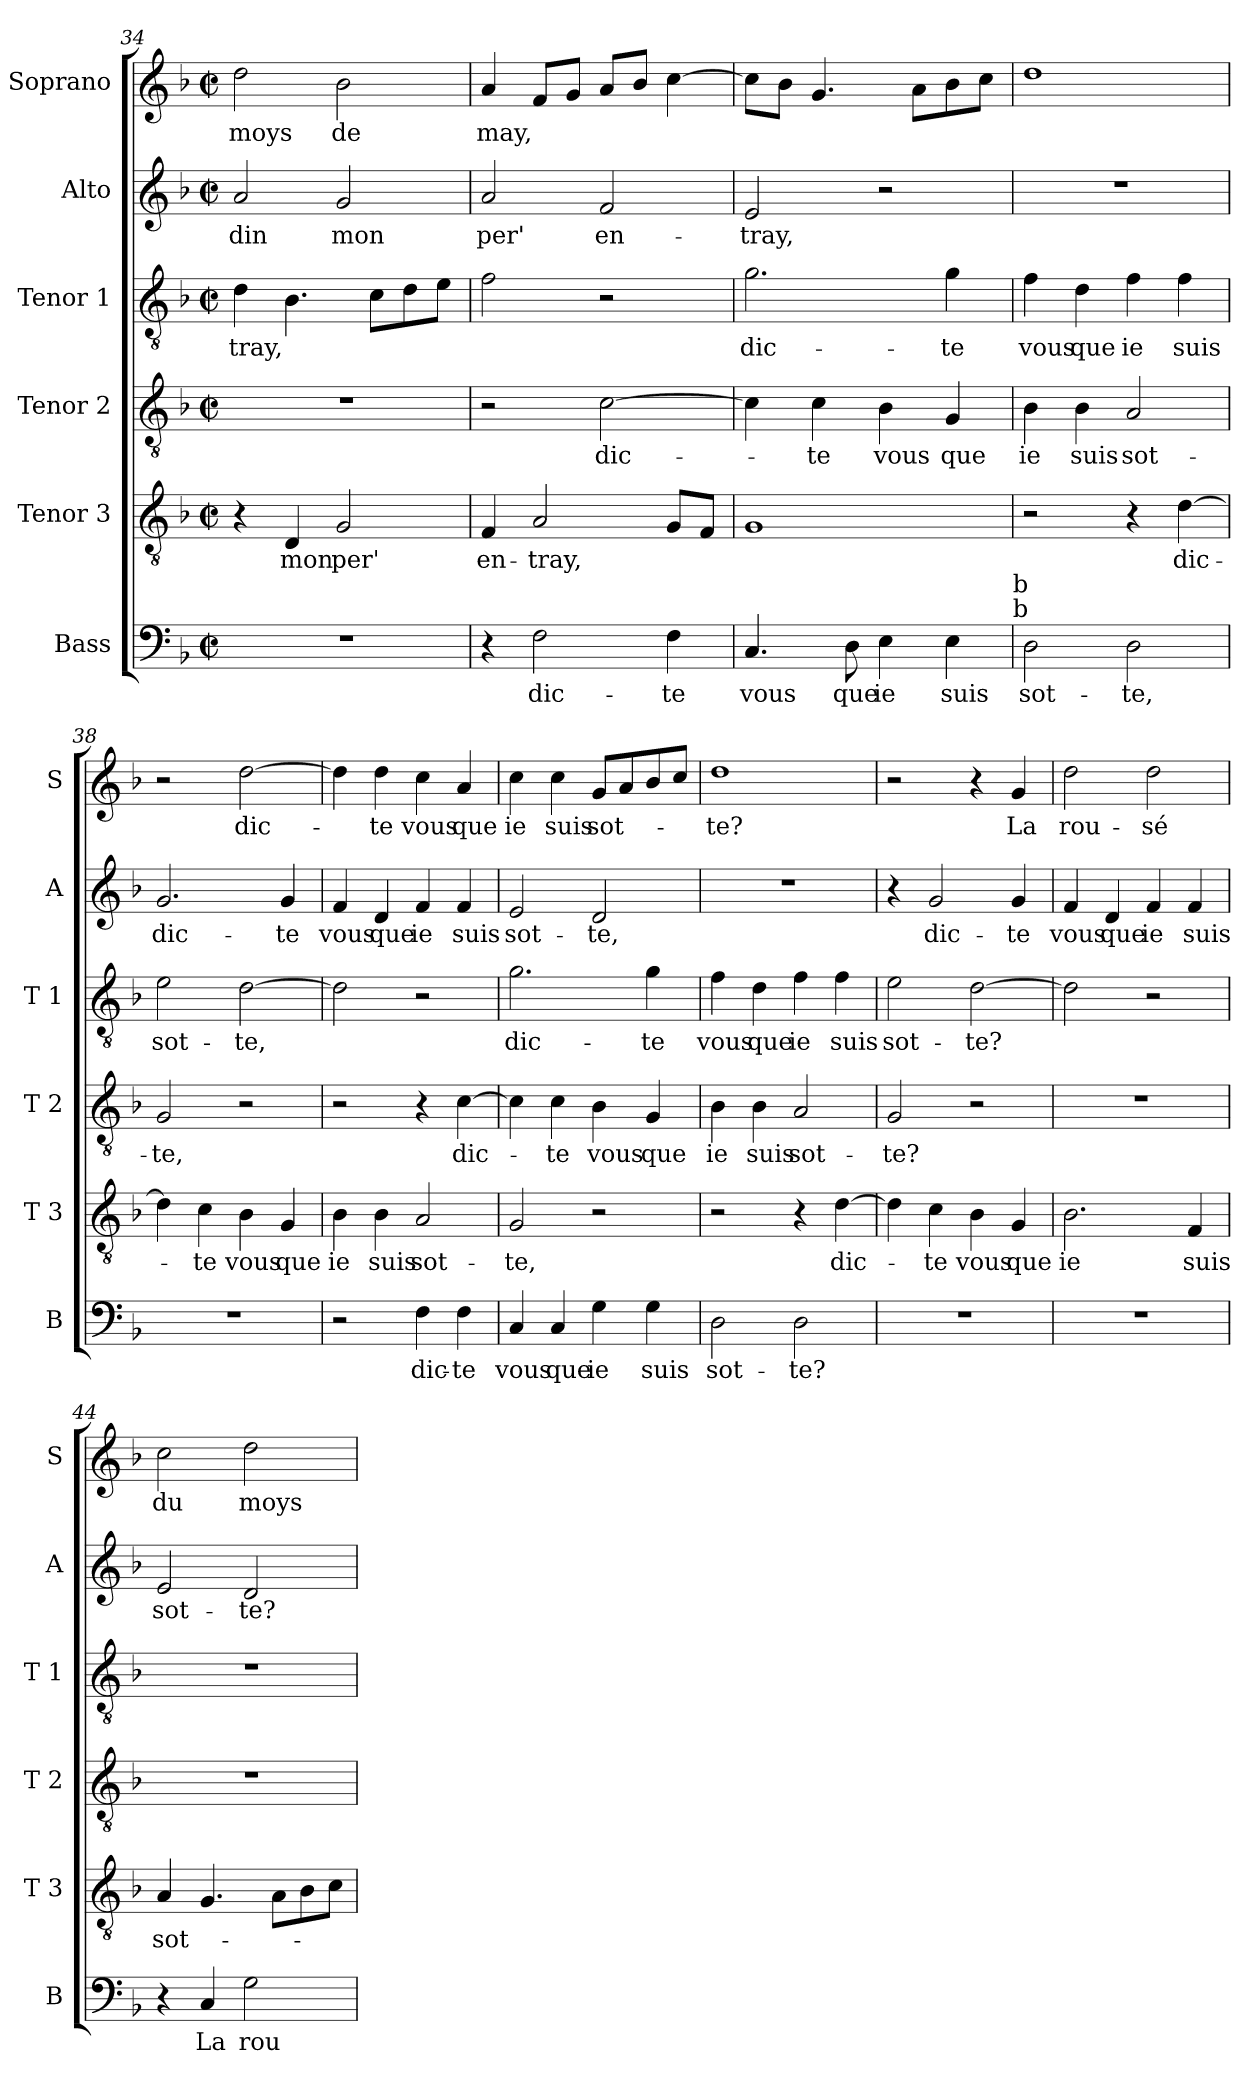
**kern	**text	**kern	**text	**kern	**text	**kern	**text	**kern	**text	**kern	**text
*part6	*part6	*part5	*part5	*part4	*part4	*part3	*part3	*part2	*part2	*part1	*part1
*staff6	*staff6	*staff5	*staff5	*staff4	*staff4	*staff3	*staff3	*staff2	*staff2	*staff1	*staff1
*I"Bass	*	*I"Tenor 3	*	*I"Tenor 2	*	*I"Tenor 1	*	*I"Alto	*	*I"Soprano	*
*I'B	*	*I'T 3	*	*I'T 2	*	*I'T 1	*	*I'A	*	*I'S	*
*clefF4	*	*clefGv2	*	*clefGv2	*	*clefGv2	*	*clefG2	*	*clefG2	*
*k[b-]	*	*k[b-]	*	*k[b-]	*	*k[b-]	*	*k[b-]	*	*k[b-]	*
*F:	*	*F:	*	*F:	*	*F:	*	*F:	*	*F:	*
*M2/2	*	*M2/2	*	*M2/2	*	*M2/2	*	*M2/2	*	*M2/2	*
*met(c|)	*	*met(c|)	*	*met(c|)	*	*met(c|)	*	*met(c|)	*	*met(c|)	*
=34	=34	=34	=34	=34	=34	=34	=34	=34	=34	=34	=34
1r	.	4r	.	1r	.	4d\	-tray,	2a/	-din	2dd\	moys
.	.	4D/	mon	.	.	4.B-\	.	.	.	.	.
.	.	2G/	per'	.	.	.	.	2g/	mon	2b-\	de
.	.	.	.	.	.	8c\L	.	.	.	.	.
.	.	.	.	.	.	8d\	.	.	.	.	.
.	.	.	.	.	.	8e\J	.	.	.	.	.
=35	=35	=35	=35	=35	=35	=35	=35	=35	=35	=35	=35
4r	.	4F/	en-	2r	.	2f\	.	2a/	per'	4a/	may,
2F\	dic-	2A/	-tray,	.	.	.	.	.	.	8f/L	.
.	.	.	.	.	.	.	.	.	.	8g/J	.
.	.	.	.	[2c\	dic-	2r	.	2f/	en-	8a/L	.
.	.	.	.	.	.	.	.	.	.	8b-/J	.
4F\	-te	8G/L	.	.	.	.	.	.	.	[4cc\	.
.	.	8F/J	.	.	.	.	.	.	.	.	.
=36	=36	=36	=36	=36	=36	=36	=36	=36	=36	=36	=36
4.C/	vous	1G	.	4c\]	.	2.g\	dic-	2e/	-tray,	8cc\L]	.
.	.	.	.	.	.	.	.	.	.	8b-\J	.
.	.	.	.	4c\	-te	.	.	.	.	4.g/	.
8D\	que	.	.	.	.	.	.	.	.	.	.
4E\	ie	.	.	4B-\	vous	.	.	2r	.	.	.
.	.	.	.	.	.	.	.	.	.	8a\L	.
4E\	suis	.	.	4G/	que	4g\	-te	.	.	8b-\	.
.	.	.	.	.	.	.	.	.	.	8cc\J	.
!LO:TX:a:t=b	!	!	!	!	!	!	!	!	!	!	!
!LO:TX:a:t=b	!	!	!	!	!	!	!	!	!	!	!
=37	=37	=37	=37	=37	=37	=37	=37	=37	=37	=37	=37
2D\	sot-	2r	.	4B-\	ie	4f\	vous	1r	.	1dd	.
.	.	.	.	4B-\	suis	4d\	que	.	.	.	.
2D\	-te,	4r	.	2A/	sot-	4f\	ie	.	.	.	.
.	.	[4d\	dic-	.	.	4f\	suis	.	.	.	.
!!LO:PB:g=z
=38	=38	=38	=38	=38	=38	=38	=38	=38	=38	=38	=38
1r	.	4d\]	.	2G/	-te,	2e\	sot-	2.g/	dic-	2r	.
.	.	4c\	-te	.	.	.	.	.	.	.	.
.	.	4B-\	vous	2r	.	[2d\	-te,	.	.	[2dd\	dic-
.	.	4G/	que	.	.	.	.	4g/	-te	.	.
=39	=39	=39	=39	=39	=39	=39	=39	=39	=39	=39	=39
2r	.	4B-\	ie	2r	.	2d\]	.	4f/	vous	4dd\]	.
.	.	4B-\	suis	.	.	.	.	4d/	que	4dd\	-te
4F\	dic-	2A/	sot-	4r	.	2r	.	4f/	ie	4cc\	vous
4F\	-te	.	.	[4c\	dic-	.	.	4f/	suis	4a/	que
=40	=40	=40	=40	=40	=40	=40	=40	=40	=40	=40	=40
4C/	vous	2G/	-te,	4c\]	.	2.g\	dic-	2e/	sot-	4cc\	ie
4C/	que	.	.	4c\	-te	.	.	.	.	4cc\	suis
4G\	ie	2r	.	4B-\	vous	.	.	2d/	-te,	8g/L	sot-
.	.	.	.	.	.	.	.	.	.	8a/	.
4G\	suis	.	.	4G/	que	4g\	-te	.	.	8b-/	.
.	.	.	.	.	.	.	.	.	.	8cc/J	.
=41	=41	=41	=41	=41	=41	=41	=41	=41	=41	=41	=41
2D\	sot-	2r	.	4B-\	ie	4f\	vous	1r	.	1dd	-te?
.	.	.	.	4B-\	suis	4d\	que	.	.	.	.
2D\	-te?	4r	.	2A/	sot-	4f\	ie	.	.	.	.
.	.	[4d\	dic-	.	.	4f\	suis	.	.	.	.
=42	=42	=42	=42	=42	=42	=42	=42	=42	=42	=42	=42
1r	.	4d\]	.	2G/	-te?	2e\	sot-	4r	.	2r	.
.	.	4c\	-te	.	.	.	.	2g/	dic-	.	.
.	.	4B-\	vous	2r	.	[2d\	-te?	.	.	4r	.
.	.	4G/	que	.	.	.	.	4g/	-te	4g/	La
=43	=43	=43	=43	=43	=43	=43	=43	=43	=43	=43	=43
1r	.	2.B-\	ie	1r	.	2d\]	.	4f/	vous	2dd\	rou-
.	.	.	.	.	.	.	.	4d/	que	.	.
.	.	.	.	.	.	2r	.	4f/	ie	2dd\	-sé
.	.	4F/	suis	.	.	.	.	4f/	suis	.	.
=44	=44	=44	=44	=44	=44	=44	=44	=44	=44	=44	=44
4r	.	4A/	sot-	1r	.	1r	.	2e/	sot-	2cc\	du
4C/	La	4.G/	.	.	.	.	.	.	.	.	.
2G\	rou-	.	.	.	.	.	.	2d/	-te?	2dd\	moys
.	.	8A\L	.	.	.	.	.	.	.	.	.
.	.	8B-\	.	.	.	.	.	.	.	.	.
.	.	8c\J	.	.	.	.	.	.	.	.	.
=	=	=	=	=	=	=	=	=	=	=	=
*-	*-	*-	*-	*-	*-	*-	*-	*-	*-	*-	*-
